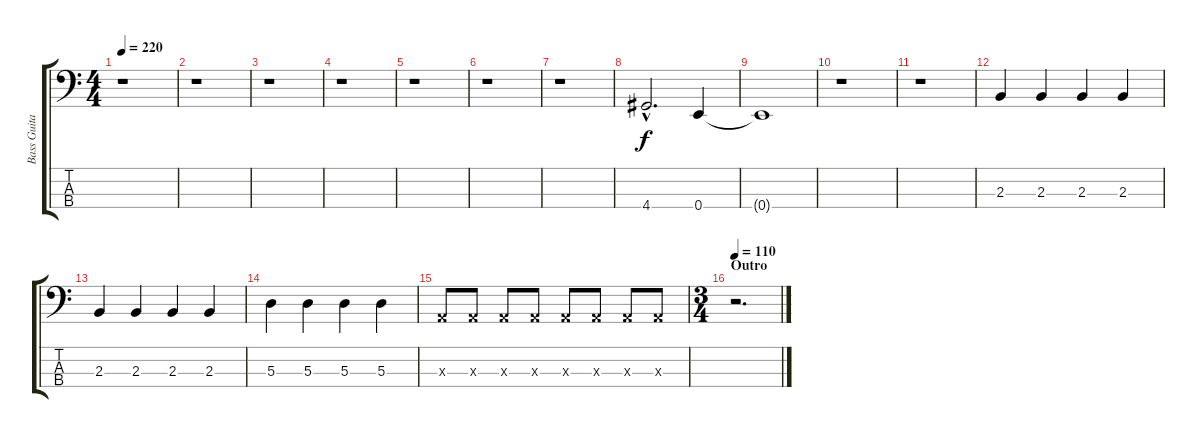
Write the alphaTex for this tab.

\track ("Bass Guitar 1" "Bass Guita") {instrument electricbasspick}
\staff {score tabs}
\tuning (G2 D2 A1 E1) {hide}
\ts (4 4)
\tempo 220
\clef f4
\ks c
r.1{dy f} |
r.1 |
r.1 |
r.1 |
r.1 |
r.1 |
r.1 |
4.4{hac}.2{d} 0.4.4 |
0.4{t}.1 |
r.1 |
r.1 |
2.3.4 2.3.4 2.3.4 2.3.4 |
2.3.4 2.3.4 2.3.4 2.3.4 |
5.3.4 5.3.4 5.3.4 5.3.4 |
0.3{x}.8 0.3{x}.8 0.3{x}.8 0.3{x}.8 0.3{x}.8 0.3{x}.8 0.3{x}.8 0.3{x}.8 |
\ts (3 4)
\section ("" "Outro")
\tempo 110
r.2{d}
